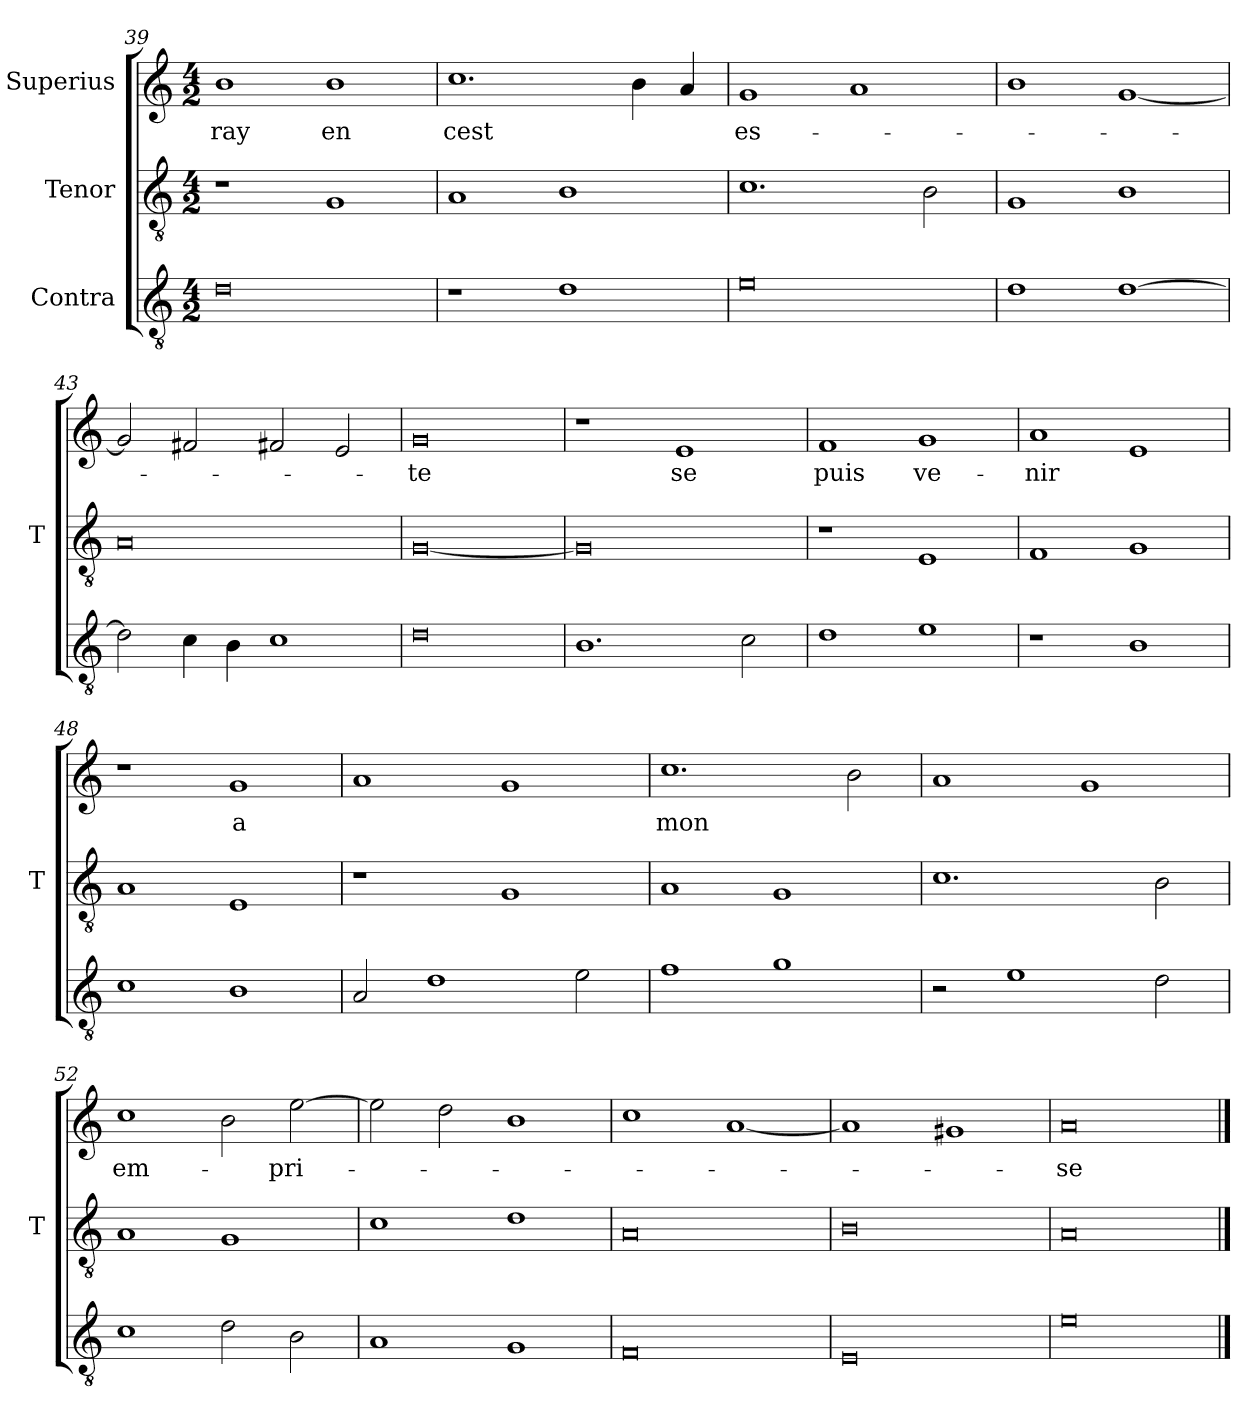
**kern	**kern	**kern	**text
*part3	*part2	*part1	*part1
*staff3	*staff2	*staff1	*staff1
*I"Contra	*I"Tenor	*I"Superius	*
*	*I'T	*	*
*clefGv2	*clefGv2	*clefG2	*
*M4/2	*M4/2	*M4/2	*
=39	=39	=39	=39
0d	1r	1b	-ray
.	1G	1b	-en
=40	=40	=40	=40
1r	1A	1.cc	-cest
1d	1B	.	.
.	.	4b	.
.	.	4a	.
=41	=41	=41	=41
0e	1.c	1g	es-
.	.	1a	.
.	2B	.	.
=42	=42	=42	=42
1d	1G	1b	.
[1d	1B	[1g	.
=43	=43	=43	=43
2d]	0A	2g]	.
4c	.	2f#X	.
4B	.	.	.
1c	.	2f#X	.
.	.	2e	.
=44	=44	=44	=44
0d	[0G	0g	-te
=45	=45	=45	=45
1.B	0G]	1r	.
.	.	1e	-se
2c	.	.	.
=46	=46	=46	=46
1d	1r	1f	-puis
1e	1E	1g	ve-
=47	=47	=47	=47
1r	1F	1a	-nir
1B	1G	1e	.
=48	=48	=48	=48
1c	1A	1r	.
1B	1E	1g	-a
=49	=49	=49	=49
2A	1r	1a	.
1d	.	.	.
.	1G	1g	.
2e	.	.	.
=50	=50	=50	=50
1f	1A	1.cc	-mon
1g	1G	.	.
.	.	2b	.
=51	=51	=51	=51
2r	1.c	1a	.
1e	.	.	.
.	.	1g	.
2d	2B	.	.
=52	=52	=52	=52
1c	1A	1cc	em-
2d	1G	2b	.
2B	.	[2ee	-pri-
=53	=53	=53	=53
1A	1c	2ee]	.
.	.	2dd	.
1G	1d	1b	.
=54	=54	=54	=54
0F	0A	1cc	.
.	.	[1a	.
=55	=55	=55	=55
0E	0B	1a]	.
.	.	1g#X	.
=56	=56	=56	=56
0e	0A	0a	-se
==	==	==	==
*-	*-	*-	*-
